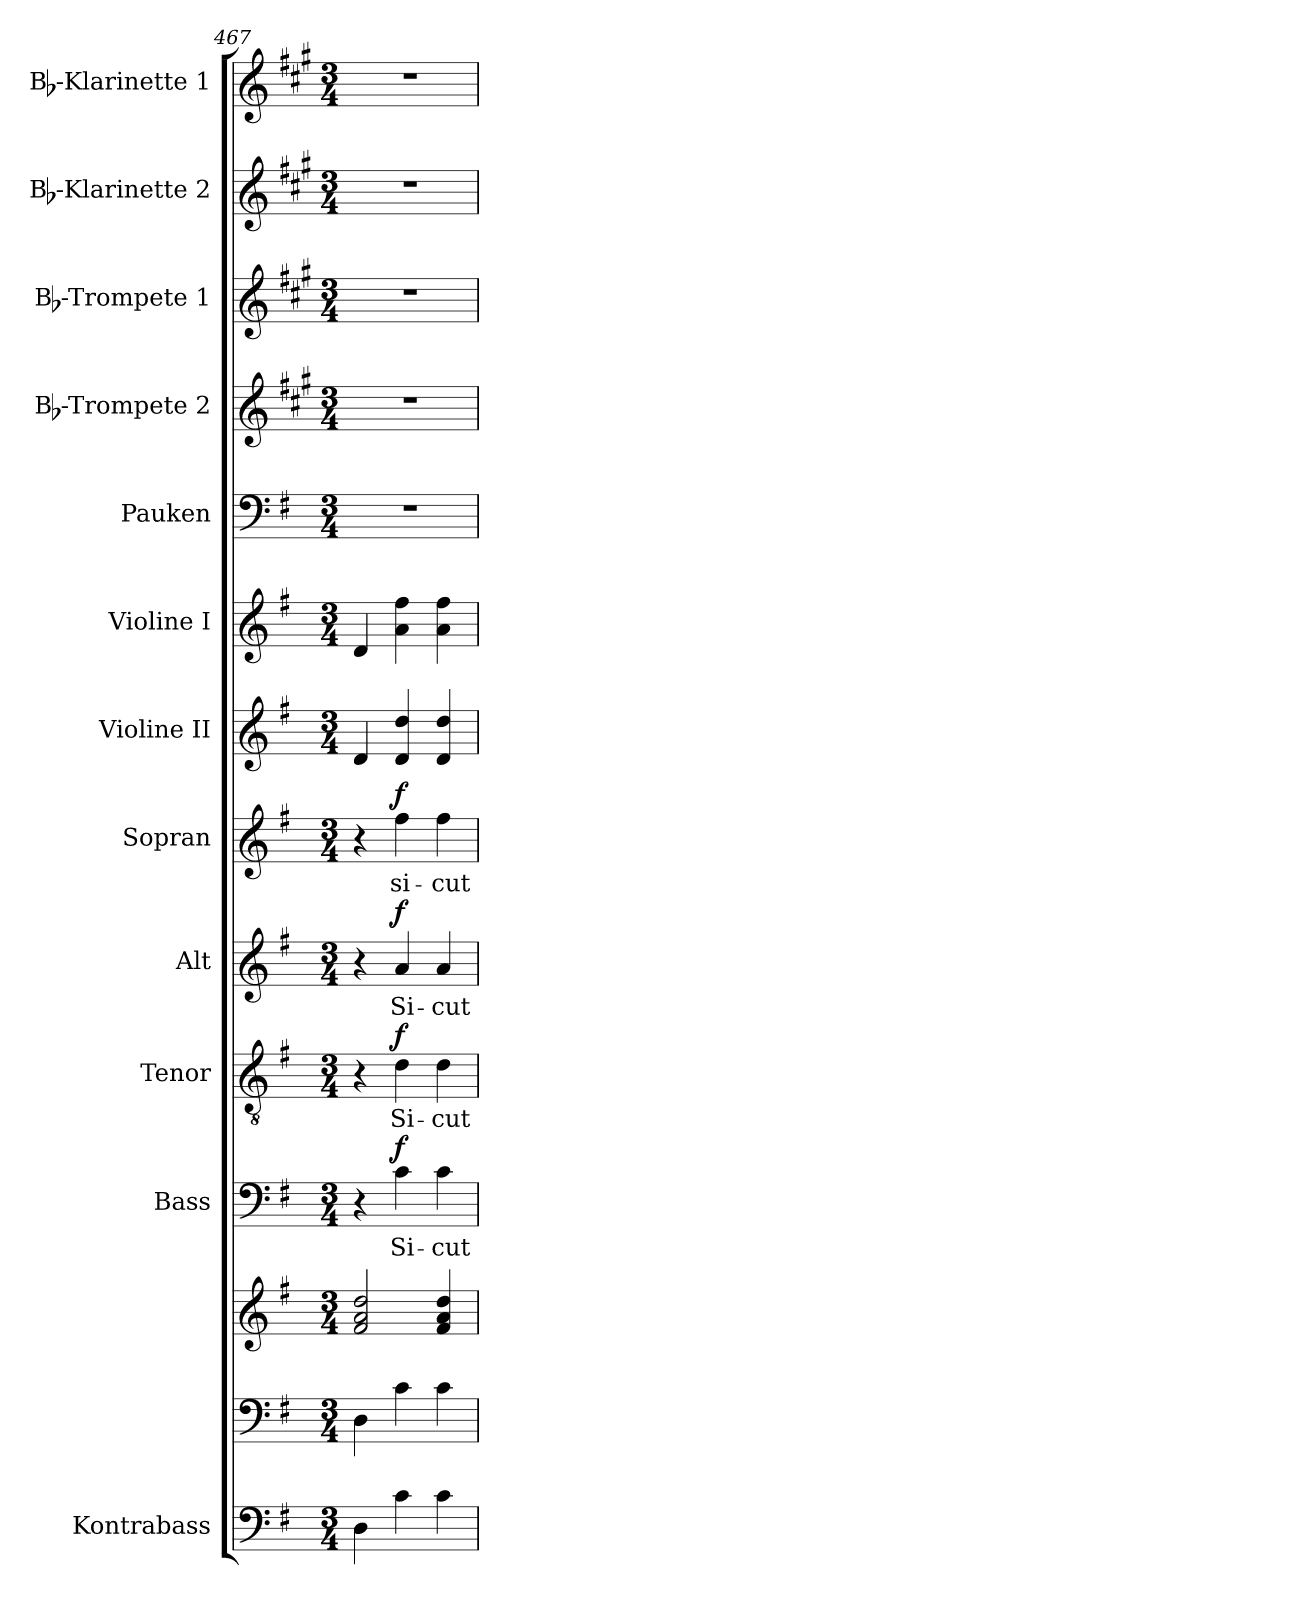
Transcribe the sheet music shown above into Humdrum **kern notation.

**kern	**kern	**kern	**kern	**text	**dynam	**kern	**text	**dynam	**kern	**text	**dynam	**kern	**text	**dynam	**kern	**kern	**kern	**kern	**kern	**kern	**kern
*part13	*part12	*part12	*part11	*part11	*part11	*part10	*part10	*part10	*part9	*part9	*part9	*part8	*part8	*part8	*part7	*part6	*part5	*part4	*part3	*part2	*part1
*staff14	*staff13	*staff12	*staff11	*staff11	*staff11	*staff10	*staff10	*staff10	*staff9	*staff9	*staff9	*staff8	*staff8	*staff8	*staff7	*staff6	*staff5	*staff4	*staff3	*staff2	*staff1
*I"Kontrabass	*	*	*I"Bass	*	*	*I"Tenor	*	*	*I"Alt	*	*	*I"Sopran	*	*	*I"Violine II	*I"Violine I	*I"Pauken	*I"Bb-Trompete 2	*I"Bb-Trompete 1	*I"Bb-Klarinette 2	*I"Bb-Klarinette 1
*I'Kb.	*	*	*I'B.	*	*	*I'T.	*	*	*I'A.	*	*	*I'S.	*	*	*I'Vl. II	*I'Vl. I	*I'Pk.	*I'Bb Trp. 2	*I'Bb Trp. 1	*I'Bb Kl. 2	*I'Bb Kl. 1
*clefF4	*clefF4	*clefG2	*clefF4	*	*	*clefGv2	*	*	*clefG2	*	*	*clefG2	*	*	*clefG2	*clefG2	*clefF4	*clefG2	*clefG2	*clefG2	*clefG2
*ITrd7c12	*	*	*	*	*	*	*	*	*	*	*	*	*	*	*	*	*	*ITrd1c2	*ITrd1c2	*ITrd1c2	*ITrd1c2
*k[f#]	*k[f#]	*k[f#]	*k[f#]	*	*	*k[f#]	*	*	*k[f#]	*	*	*k[f#]	*	*	*k[f#]	*k[f#]	*k[f#]	*k[f#]	*k[f#]	*k[f#]	*k[f#]
*G:	*G:	*G:	*G:	*	*	*G:	*	*	*G:	*	*	*G:	*	*	*G:	*G:	*G:	*G:	*G:	*G:	*G:
*M3/4	*M3/4	*M3/4	*M3/4	*	*	*M3/4	*	*	*M3/4	*	*	*M3/4	*	*	*M3/4	*M3/4	*M3/4	*M3/4	*M3/4	*M3/4	*M3/4
=467	=467	=467	=467	=467	=467	=467	=467	=467	=467	=467	=467	=467	=467	=467	=467	=467	=467	=467	=467	=467	=467
4DD\	4D\	2f#/ 2a/ 2dd/	4r	.	.	4r	.	.	4r	.	.	4r	.	.	4d/	4d/	2.r	2.r	2.r	2.r	2.r
!	!	!	!	!LO:LY:b	!LO:DY:a	!	!LO:LY:b	!LO:DY:a	!	!LO:LY:b	!LO:DY:a	!	!LO:LY:b	!LO:DY:a	!	!	!	!	!	!	!
4C\	4c\	.	4c\	Si-	f	4d\	Si-	f	4a/	Si-	f	4ff#\	si-	f	4d/ 4dd/	4a\ 4ff#\	.	.	.	.	.
!	!	!	!	!LO:LY:b	!	!	!LO:LY:b	!	!	!LO:LY:b	!	!	!LO:LY:b	!	!	!	!	!	!	!	!
4C\	4c\	4f#/ 4a/ 4dd/	4c\	-cut	.	4d\	-cut	.	4a/	-cut	.	4ff#\	-cut	.	4d/ 4dd/	4a\ 4ff#\	.	.	.	.	.
=	=	=	=	=	=	=	=	=	=	=	=	=	=	=	=	=	=	=	=	=	=
*-	*-	*-	*-	*-	*-	*-	*-	*-	*-	*-	*-	*-	*-	*-	*-	*-	*-	*-	*-	*-	*-
